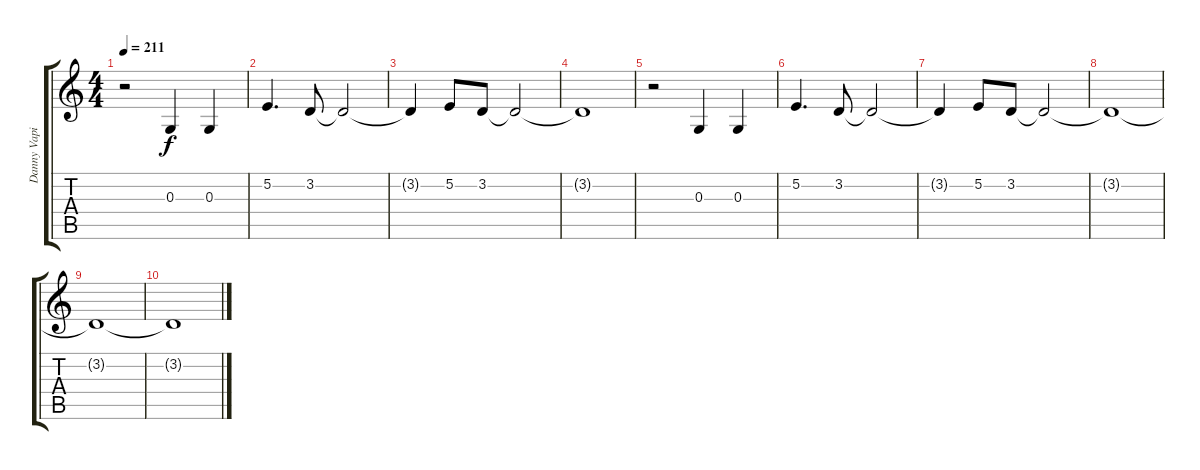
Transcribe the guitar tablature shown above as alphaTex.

\track ("Danny Vapid" "Danny Vapi") {instrument tenorsax}
\staff {score tabs}
\tuning (E4 B3 G3 D3 A2 E2) {hide}
\ts (4 4)
\tempo 211
\clef g2
\ks c
r.2{dy f} 0.3.4 0.3.4 |
5.2.4{d} 3.2.8 3.2{t}.2 |
3.2{t}.4 5.2.8 3.2.8 3.2{t}.2 |
3.2{t}.1 |
r.2 0.3.4 0.3.4 |
5.2.4{d} 3.2.8 3.2{t}.2 |
3.2{t}.4 5.2.8 3.2.8 3.2{t}.2 |
3.2{t}.1 |
3.2{t}.1 |
3.2{t}.1
